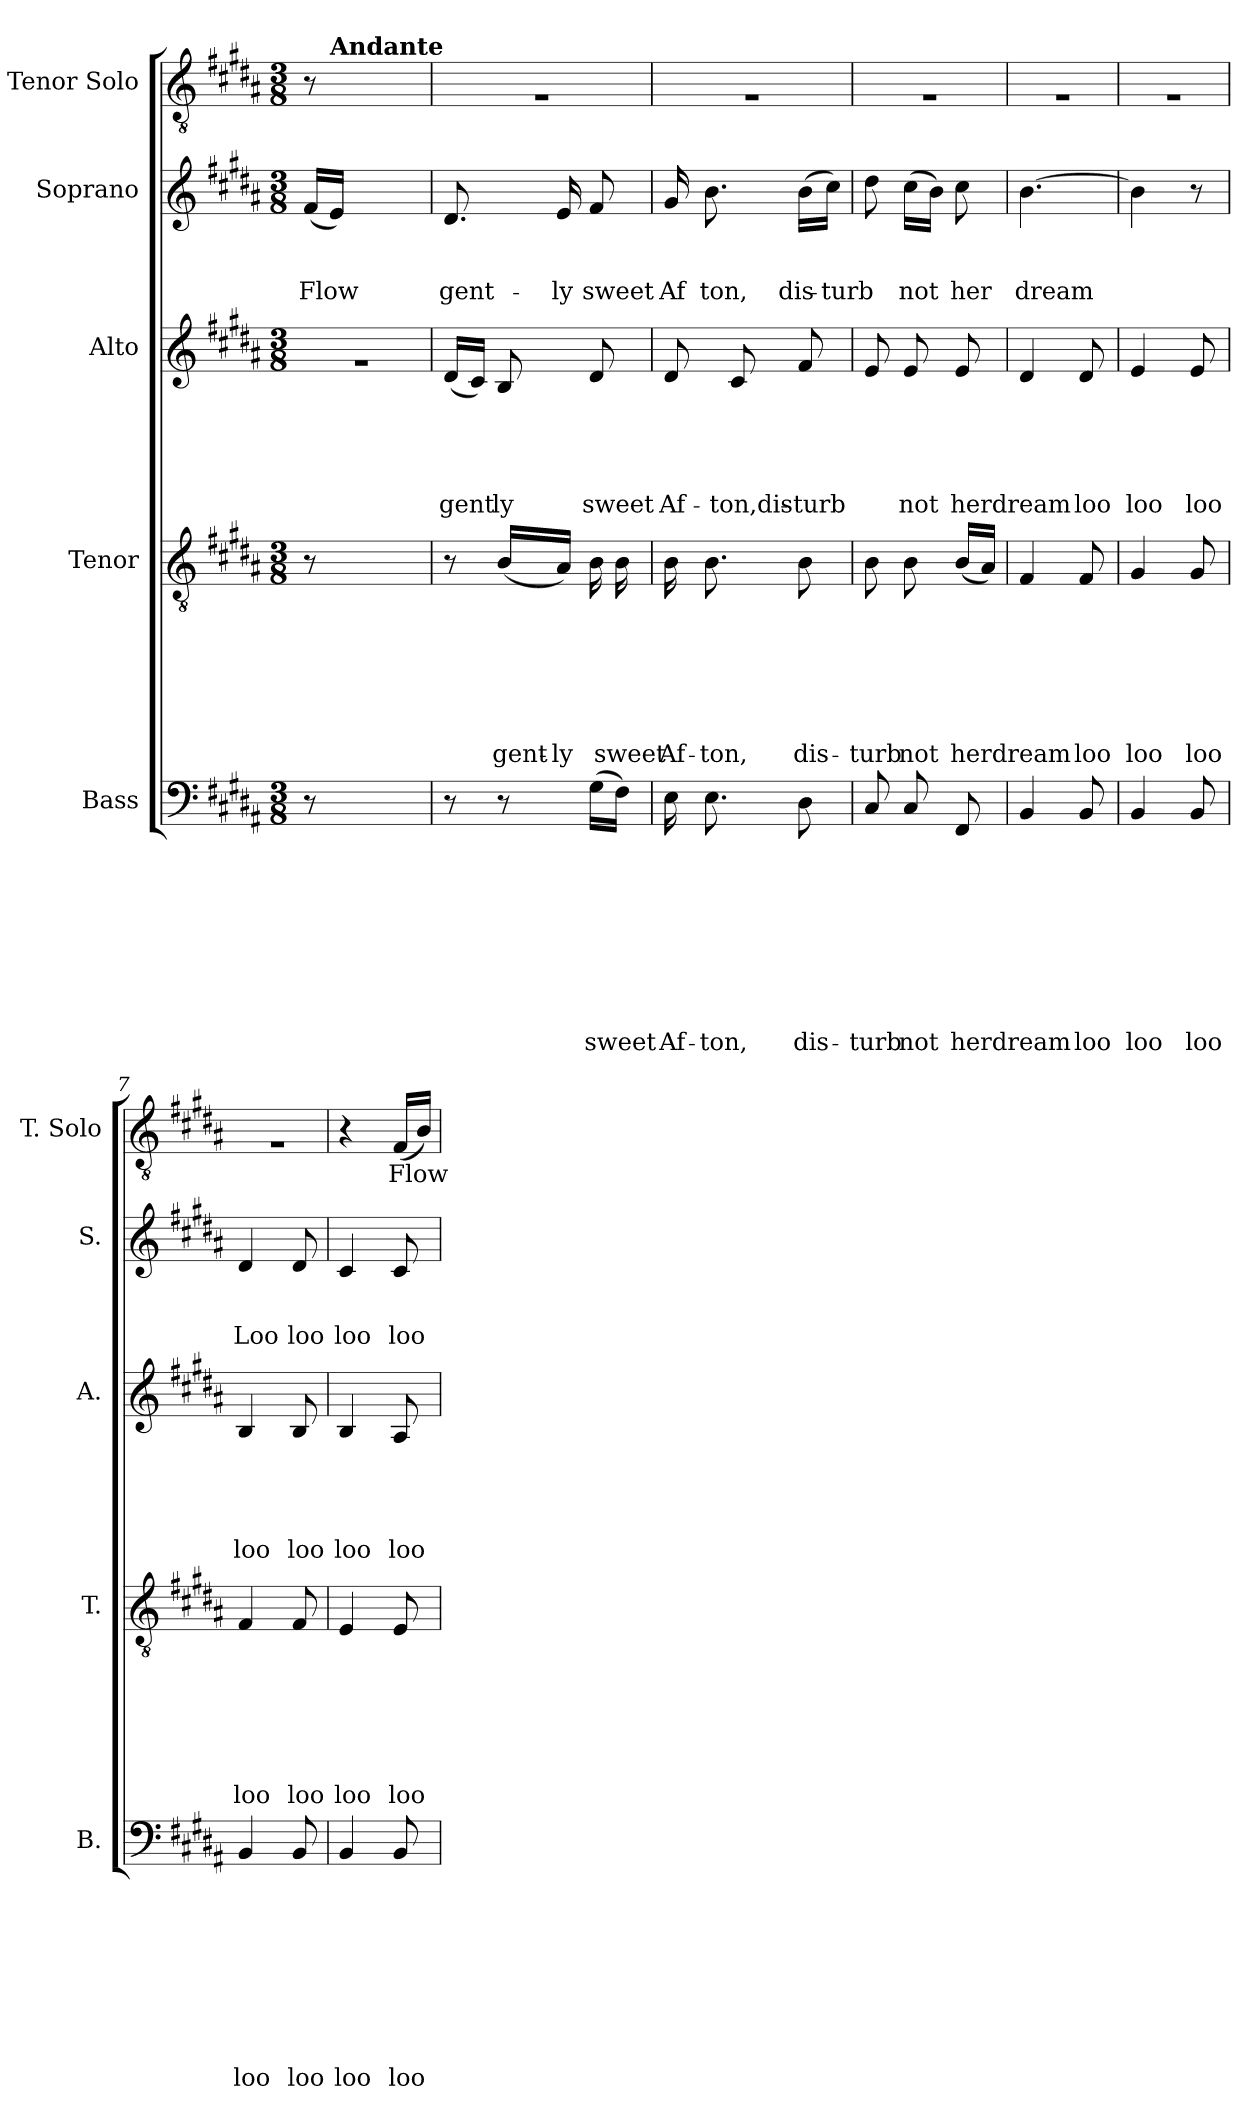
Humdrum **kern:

**kern	**text	**text	**text	**text	**text	**text	**text	**text	**text	**kern	**text	**text	**text	**text	**text	**text	**text	**kern	**text	**text	**text	**text	**text	**kern	**text	**text	**text	**kern	**text
*part5	*part5	*part5	*part5	*part5	*part5	*part5	*part5	*part5	*part5	*part4	*part4	*part4	*part4	*part4	*part4	*part4	*part4	*part3	*part3	*part3	*part3	*part3	*part3	*part2	*part2	*part2	*part2	*part1	*part1
*staff5	*staff5	*staff5	*staff5	*staff5	*staff5	*staff5	*staff5	*staff5	*staff5	*staff4	*staff4	*staff4	*staff4	*staff4	*staff4	*staff4	*staff4	*staff3	*staff3	*staff3	*staff3	*staff3	*staff3	*staff2	*staff2	*staff2	*staff2	*staff1	*staff1
*I"Bass	*	*	*	*	*	*	*	*	*	*I"Tenor	*	*	*	*	*	*	*	*I"Alto	*	*	*	*	*	*I"Soprano	*	*	*	*I"Tenor Solo	*
*I'B.	*	*	*	*	*	*	*	*	*	*I'T.	*	*	*	*	*	*	*	*I'A.	*	*	*	*	*	*I'S.	*	*	*	*I'T. Solo	*
*clefF4	*	*	*	*	*	*	*	*	*	*clefGv2	*	*	*	*	*	*	*	*clefG2	*	*	*	*	*	*clefG2	*	*	*	*clefGv2	*
*k[f#c#g#d#a#]	*	*	*	*	*	*	*	*	*	*k[f#c#g#d#a#]	*	*	*	*	*	*	*	*k[f#c#g#d#a#]	*	*	*	*	*	*k[f#c#g#d#a#]	*	*	*	*k[f#c#g#d#a#]	*
*B:	*	*	*	*	*	*	*	*	*	*B:	*	*	*	*	*	*	*	*B:	*	*	*	*	*	*B:	*	*	*	*B:	*
*M3/8	*	*	*	*	*	*	*	*	*	*M3/8	*	*	*	*	*	*	*	*M3/8	*	*	*	*	*	*M3/8	*	*	*	*M3/8	*
=1	=1	=1	=1	=1	=1	=1	=1	=1	=1	=1	=1	=1	=1	=1	=1	=1	=1	=1	=1	=1	=1	=1	=1	=1	=1	=1	=1	=1	=1
!	!	!	!	!	!	!	!	!	!	!	!	!	!	!	!	!	!	!LO:N:vis=1	!	!	!	!	!	!	!	!	!LO:LY:b	!	!
*	*	*	*	*	*	*	*	*	*	*	*	*	*	*	*	*	*	*	*	*	*	*	*	*	*	*	*	*^	*
8r	.	.	.	.	.	.	.	.	.	8r	.	.	.	.	.	.	.	4.ra	.	.	.	.	.	(<16f#/LL	.	.	Flow	8r	16ryy	.
!	!	!	!	!	!	!	!	!	!	!	!	!	!	!	!	!	!	!	!	!	!	!	!	!	!	!	!	!	!LO:TX:a:B:t=Andante	!
.	.	.	.	.	.	.	.	.	.	.	.	.	.	.	.	.	.	.	.	.	.	.	.	16e/JJ)	.	.	.	.	4ryy	.
4ryy	.	.	.	.	.	.	.	.	.	4ryy	.	.	.	.	.	.	.	.	.	.	.	.	.	4ryy	.	.	.	4ryy	.	.
.	.	.	.	.	.	.	.	.	.	.	.	.	.	.	.	.	.	.	.	.	.	.	.	.	.	.	.	.	16ryy	.
=2	=2	=2	=2	=2	=2	=2	=2	=2	=2	=2	=2	=2	=2	=2	=2	=2	=2	=2	=2	=2	=2	=2	=2	=2	=2	=2	=2	=2	=2	=2
!	!	!	!	!	!	!	!	!	!	!	!	!	!	!	!	!	!	!	!	!	!	!	!LO:LY:b	!	!	!	!LO:LY:b	!LO:N:vis=1	!	!
*	*	*	*	*	*	*	*	*	*	*	*	*	*	*	*	*	*	*	*	*	*	*	*	*	*	*	*	*v	*v	*
8r	.	.	.	.	.	.	.	.	.	8r	.	.	.	.	.	.	.	(<16d#/LL	.	.	.	.	gent	8.d#/	.	.	gent-	4.rA	.
.	.	.	.	.	.	.	.	.	.	.	.	.	.	.	.	.	.	16c#/JJ)	.	.	.	.	.	.	.	.	.	.	.
!	!	!	!	!	!	!	!	!	!	!	!	!	!	!	!	!	!LO:LY:b	!	!	!	!	!	!LO:LY:b	!	!	!	!	!	!
8r	.	.	.	.	.	.	.	.	.	(<16B/LL	.	.	.	.	.	.	gent-	8B/	.	.	.	.	ly	.	.	.	.	.	.
!	!	!	!	!	!	!	!	!	!	!	!	!	!	!	!	!	!LO:LY:b	!	!	!	!	!	!	!	!	!	!LO:LY:b	!	!
.	.	.	.	.	.	.	.	.	.	16A#/JJ)	.	.	.	.	.	.	-ly	.	.	.	.	.	.	16e/	.	.	-ly	.	.
!	!	!	!	!	!	!	!	!	!LO:LY:b	!	!	!	!	!	!	!	!	!	!	!	!	!	!LO:LY:b	!	!	!	!LO:LY:b	!	!
(>16G#\LL	.	.	.	.	.	.	.	.	sweet	16B\	.	.	.	.	.	.	.	8d#/	.	.	.	.	sweet	8f#/	.	.	sweet	.	.
!	!	!	!	!	!	!	!	!	!	!	!	!	!	!	!	!	!LO:LY:b	!	!	!	!	!	!	!	!	!	!	!	!
16F#\JJ)	.	.	.	.	.	.	.	.	.	16B\	.	.	.	.	.	.	sweet	.	.	.	.	.	.	.	.	.	.	.	.
=3	=3	=3	=3	=3	=3	=3	=3	=3	=3	=3	=3	=3	=3	=3	=3	=3	=3	=3	=3	=3	=3	=3	=3	=3	=3	=3	=3	=3	=3
!	!	!	!	!	!	!	!	!	!LO:LY:b	!	!	!	!	!	!	!	!LO:LY:b	!	!	!	!	!	!LO:LY:b	!	!	!	!LO:LY:b	!LO:N:vis=1	!
16E\	.	.	.	.	.	.	.	.	Af-	16B\	.	.	.	.	.	.	Af-	8d#/	.	.	.	.	Af-	16g#/	.	.	Af	4.rA	.
!	!	!	!	!	!	!	!	!	!LO:LY:b	!	!	!	!	!	!	!	!LO:LY:b	!	!	!	!	!	!	!	!	!	!LO:LY:b	!	!
8.E\	.	.	.	.	.	.	.	.	-ton,	8.B\	.	.	.	.	.	.	-ton,	.	.	.	.	.	.	8.b\	.	.	ton,	.	.
!	!	!	!	!	!	!	!	!	!	!	!	!	!	!	!	!	!	!	!	!	!	!	!LO:LY:b	!	!	!	!	!	!
.	.	.	.	.	.	.	.	.	.	.	.	.	.	.	.	.	.	8c#/	.	.	.	.	-ton,dis-	.	.	.	.	.	.
!	!	!	!	!	!	!	!	!	!LO:LY:b	!	!	!	!	!	!	!	!LO:LY:b	!	!	!	!	!	!LO:LY:b	!	!	!	!LO:LY:b	!	!
8D#\	.	.	.	.	.	.	.	.	dis-	8B\	.	.	.	.	.	.	dis-	8f#/	.	.	.	.	-turb	(>16b\LL	.	.	dis-	.	.
!	!	!	!	!	!	!	!	!	!	!	!	!	!	!	!	!	!	!	!	!	!	!	!	!	!	!	!LO:LY:b	!	!
.	.	.	.	.	.	.	.	.	.	.	.	.	.	.	.	.	.	.	.	.	.	.	.	16cc#\JJ)	.	.	-turb	.	.
=4	=4	=4	=4	=4	=4	=4	=4	=4	=4	=4	=4	=4	=4	=4	=4	=4	=4	=4	=4	=4	=4	=4	=4	=4	=4	=4	=4	=4	=4
!	!	!	!	!	!	!	!	!	!LO:LY:b:rj	!	!	!	!	!	!	!	!LO:LY:b:rj	!	!	!	!	!	!	!	!	!	!	!LO:N:vis=1	!
8C#/	.	.	.	.	.	.	.	.	-turb	8B\	.	.	.	.	.	.	-turb	8e/	.	.	.	.	.	8dd#\	.	.	.	4.rA	.
!	!	!	!	!	!	!	!	!	!LO:LY:b	!	!	!	!	!	!	!	!LO:LY:b	!	!	!	!	!	!LO:LY:b	!	!	!	!LO:LY:b	!	!
8C#/	.	.	.	.	.	.	.	.	not	8B\	.	.	.	.	.	.	not	8e/	.	.	.	.	not	(>16cc#\LL	.	.	not	.	.
.	.	.	.	.	.	.	.	.	.	.	.	.	.	.	.	.	.	.	.	.	.	.	.	16b\JJ)	.	.	.	.	.
!	!	!	!	!	!	!	!	!	!LO:LY:b	!	!	!	!	!	!	!	!LO:LY:b	!	!	!	!	!	!LO:LY:b	!	!	!	!LO:LY:b	!	!
8FF#/	.	.	.	.	.	.	.	.	herdream	(<16B/LL	.	.	.	.	.	.	herdream	8e/	.	.	.	.	herdream	8cc#\	.	.	her	.	.
.	.	.	.	.	.	.	.	.	.	16A#/JJ)	.	.	.	.	.	.	.	.	.	.	.	.	.	.	.	.	.	.	.
=5	=5	=5	=5	=5	=5	=5	=5	=5	=5	=5	=5	=5	=5	=5	=5	=5	=5	=5	=5	=5	=5	=5	=5	=5	=5	=5	=5	=5	=5
!	!	!	!	!	!	!	!	!	!	!	!	!	!	!	!	!	!	!	!	!	!	!	!	!	!	!	!LO:LY:b	!LO:N:vis=1	!
4BB/	.	.	.	.	.	.	.	.	.	4F#/	.	.	.	.	.	.	.	4d#/	.	.	.	.	.	[>4.b\	.	.	dream	4.rA	.
!	!	!	!	!	!	!	!	!	!LO:LY:b	!	!	!	!	!	!	!	!LO:LY:b	!	!	!	!	!	!LO:LY:b	!	!	!	!	!	!
8BB/	.	.	.	.	.	.	.	.	loo	8F#/	.	.	.	.	.	.	loo	8d#/	.	.	.	.	loo	.	.	.	.	.	.
=6	=6	=6	=6	=6	=6	=6	=6	=6	=6	=6	=6	=6	=6	=6	=6	=6	=6	=6	=6	=6	=6	=6	=6	=6	=6	=6	=6	=6	=6
!	!	!	!	!	!	!	!	!	!LO:LY:b	!	!	!	!	!	!	!	!LO:LY:b	!	!	!	!	!	!LO:LY:b	!	!	!	!	!LO:N:vis=1	!
4BB/	.	.	.	.	.	.	.	.	loo	4G#/	.	.	.	.	.	.	loo	4e/	.	.	.	.	loo	4b\]	.	.	.	4.rA	.
!	!	!	!	!	!	!	!	!	!LO:LY:b	!	!	!	!	!	!	!	!LO:LY:b	!	!	!	!	!	!LO:LY:b	!	!	!	!	!	!
8BB/	.	.	.	.	.	.	.	.	loo	8G#/	.	.	.	.	.	.	loo	8e/	.	.	.	.	loo	8r	.	.	.	.	.
=7	=7	=7	=7	=7	=7	=7	=7	=7	=7	=7	=7	=7	=7	=7	=7	=7	=7	=7	=7	=7	=7	=7	=7	=7	=7	=7	=7	=7	=7
!	!	!	!	!	!	!	!	!	!LO:LY:b	!	!	!	!	!	!	!	!LO:LY:b	!	!	!	!	!	!LO:LY:b	!	!	!	!LO:LY:b	!LO:N:vis=1	!
4BB/	.	.	.	.	.	.	.	.	loo	4F#/	.	.	.	.	.	.	loo	4B/	.	.	.	.	loo	4d#/	.	.	Loo	4.rA	.
!	!	!	!	!	!	!	!	!	!LO:LY:b	!	!	!	!	!	!	!	!LO:LY:b	!	!	!	!	!	!LO:LY:b	!	!	!	!LO:LY:b	!	!
8BB/	.	.	.	.	.	.	.	.	loo	8F#/	.	.	.	.	.	.	loo	8B/	.	.	.	.	loo	8d#/	.	.	loo	.	.
=8	=8	=8	=8	=8	=8	=8	=8	=8	=8	=8	=8	=8	=8	=8	=8	=8	=8	=8	=8	=8	=8	=8	=8	=8	=8	=8	=8	=8	=8
!	!	!	!	!	!	!	!	!	!LO:LY:b	!	!	!	!	!	!	!	!LO:LY:b	!	!	!	!	!	!LO:LY:b	!	!	!	!LO:LY:b	!	!
4BB/	.	.	.	.	.	.	.	.	loo	4E/	.	.	.	.	.	.	loo	4B/	.	.	.	.	loo	4c#/	.	.	loo	4r	.
!	!	!	!	!	!	!	!	!	!LO:LY:b	!	!	!	!	!	!	!	!LO:LY:b	!	!	!	!	!	!LO:LY:b	!	!	!	!LO:LY:b	!	!LO:LY:b
8BB/	.	.	.	.	.	.	.	.	loo	8E/	.	.	.	.	.	.	loo	8A#/	.	.	.	.	loo	8c#/	.	.	loo	(<16F#/LL	Flow
.	.	.	.	.	.	.	.	.	.	.	.	.	.	.	.	.	.	.	.	.	.	.	.	.	.	.	.	16B/JJ)	.
=	=	=	=	=	=	=	=	=	=	=	=	=	=	=	=	=	=	=	=	=	=	=	=	=	=	=	=	=	=
*-	*-	*-	*-	*-	*-	*-	*-	*-	*-	*-	*-	*-	*-	*-	*-	*-	*-	*-	*-	*-	*-	*-	*-	*-	*-	*-	*-	*-	*-
